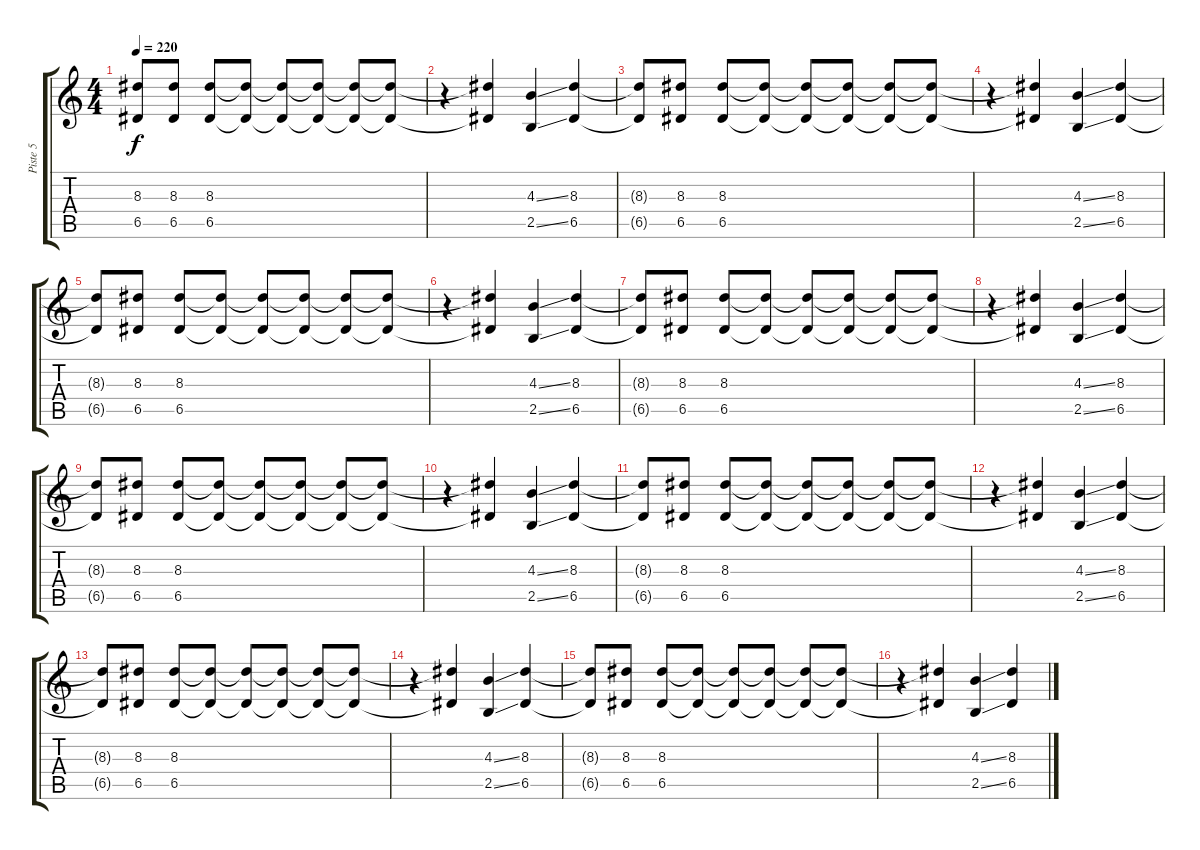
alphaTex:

\track ("Piste 5" "Piste 5") {instrument acousticguitarsteel}
\staff {score tabs}
\tuning (E4 B3 G3 D3 A2 E2) {hide}
\ts (4 4)
\tempo 220
\clef g2
\ks c
(8.3{t} 6.5{t}).8{dy f} (8.3 6.5).8 (8.3 6.5).8 (8.3{t} 6.5{t}).8 (8.3{t} 6.5{t}).8 (8.3{t} 6.5{t}).8 (8.3{t} 6.5{t}).8 (8.3{t} 6.5{t}).8 |
r.4 (8.3{t} 6.5{t}).4 (4.3{ss} 2.5{ss}).4 (8.3 6.5).4 |
(8.3{t} 6.5{t}).8 (8.3 6.5).8 (8.3 6.5).8 (8.3{t} 6.5{t}).8 (8.3{t} 6.5{t}).8 (8.3{t} 6.5{t}).8 (8.3{t} 6.5{t}).8 (8.3{t} 6.5{t}).8 |
r.4 (8.3{t} 6.5{t}).4 (4.3{ss} 2.5{ss}).4 (8.3 6.5).4 |
(8.3{t} 6.5{t}).8 (8.3 6.5).8 (8.3 6.5).8 (8.3{t} 6.5{t}).8 (8.3{t} 6.5{t}).8 (8.3{t} 6.5{t}).8 (8.3{t} 6.5{t}).8 (8.3{t} 6.5{t}).8 |
r.4 (8.3{t} 6.5{t}).4 (4.3{ss} 2.5{ss}).4 (8.3 6.5).4 |
(8.3{t} 6.5{t}).8 (8.3 6.5).8 (8.3 6.5).8 (8.3{t} 6.5{t}).8 (8.3{t} 6.5{t}).8 (8.3{t} 6.5{t}).8 (8.3{t} 6.5{t}).8 (8.3{t} 6.5{t}).8 |
r.4 (8.3{t} 6.5{t}).4 (4.3{ss} 2.5{ss}).4 (8.3 6.5).4 |
(8.3{t} 6.5{t}).8 (8.3 6.5).8 (8.3 6.5).8 (8.3{t} 6.5{t}).8 (8.3{t} 6.5{t}).8 (8.3{t} 6.5{t}).8 (8.3{t} 6.5{t}).8 (8.3{t} 6.5{t}).8 |
r.4 (8.3{t} 6.5{t}).4 (4.3{ss} 2.5{ss}).4 (8.3 6.5).4 |
(8.3{t} 6.5{t}).8 (8.3 6.5).8 (8.3 6.5).8 (8.3{t} 6.5{t}).8 (8.3{t} 6.5{t}).8 (8.3{t} 6.5{t}).8 (8.3{t} 6.5{t}).8 (8.3{t} 6.5{t}).8 |
r.4 (8.3{t} 6.5{t}).4 (4.3{ss} 2.5{ss}).4 (8.3 6.5).4 |
(8.3{t} 6.5{t}).8 (8.3 6.5).8 (8.3 6.5).8 (8.3{t} 6.5{t}).8 (8.3{t} 6.5{t}).8 (8.3{t} 6.5{t}).8 (8.3{t} 6.5{t}).8 (8.3{t} 6.5{t}).8 |
r.4 (8.3{t} 6.5{t}).4 (4.3{ss} 2.5{ss}).4 (8.3 6.5).4 |
(8.3{t} 6.5{t}).8 (8.3 6.5).8 (8.3 6.5).8 (8.3{t} 6.5{t}).8 (8.3{t} 6.5{t}).8 (8.3{t} 6.5{t}).8 (8.3{t} 6.5{t}).8 (8.3{t} 6.5{t}).8 |
r.4 (8.3{t} 6.5{t}).4 (4.3{ss} 2.5{ss}).4 (8.3 6.5).4
